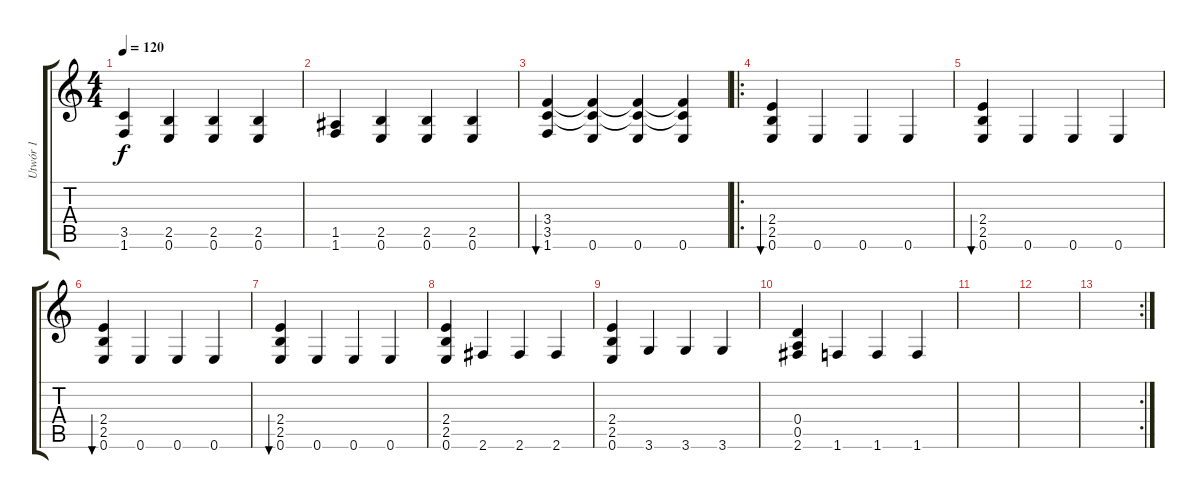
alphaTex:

\track ("Utwór 1" "Utwór 1") {instrument acousticguitarnylon}
\staff {score tabs}
\tuning (E4 B3 G3 D3 A2 E2) {hide}
\ts (4 4)
\tempo 120
\clef g2
\ks c
(3.5 1.6).4{dy f instrument acousticguitarnylon} (2.5 0.6).4 (2.5 0.6).4 (2.5 0.6).4 |
(1.5 1.6).4 (2.5 0.6).4 (2.5 0.6).4 (2.5 0.6).4 |
(3.4 3.5 1.6).4{bu 480} (3.4{t} 3.5{t} 0.6).4 (3.4{t} 3.5{t} 0.6).4 (3.4{t} 3.5{t} 0.6).4 |
\ro
(2.4 2.5 0.6).4{bu 480} 0.6.4 0.6.4 0.6.4 |
(2.4 2.5 0.6).4{bu 480} 0.6.4 0.6.4 0.6.4 |
(2.4 2.5 0.6).4{bu 480} 0.6.4 0.6.4 0.6.4 |
(2.4 2.5 0.6).4{bu 480} 0.6.4 0.6.4 0.6.4 |
(2.4 2.5 0.6).4 2.6.4 2.6.4 2.6.4 |
(2.4 2.5 0.6).4 3.6.4 3.6.4 3.6.4 |
(0.4 0.5 2.6).4 1.6.4 1.6.4 1.6.4 |
|
|
\rc 2
